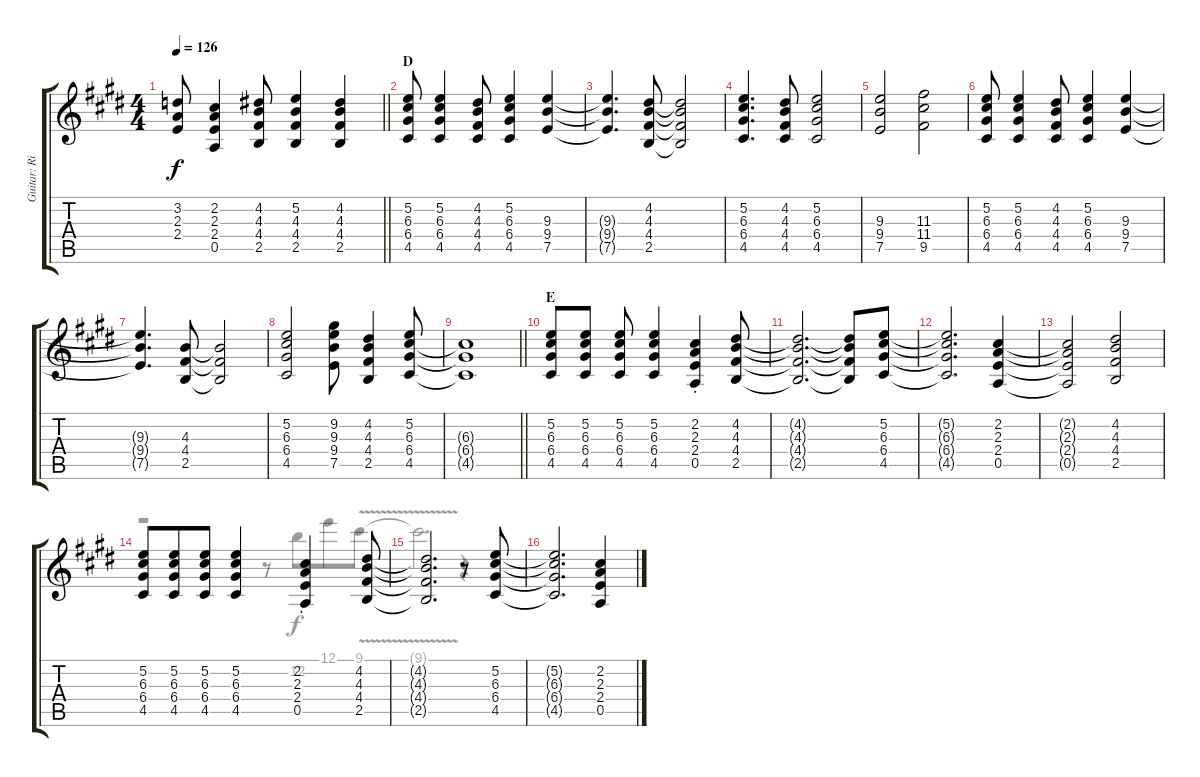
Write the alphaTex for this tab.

\track ("Guitar: Rik" "Guitar: Ri") {instrument distortionguitar}
\staff {score tabs}
\tuning (E4 B3 G3 D3 A2 E2) {hide}
\voice
\ts (4 4)
\tempo 126
\clef g2
\barLineRight lightlight
\ks e
(3.2 2.3 2.4).8{dy f} (2.2 2.3 2.4 0.5).4 (4.2 4.3 4.4 2.5).8 (5.2 4.3 4.4 2.5).4 (4.2 4.3 4.4 2.5).4 |
\section ("" "D")
(5.2 6.3 6.4 4.5).8 (5.2 6.3 6.4 4.5).4 (4.2 4.3 4.4 4.5).8 (5.2 6.3 6.4 4.5).4 (9.3 9.4 7.5).4 |
(9.3{t} 9.4{t} 7.5{t}).4{d} (4.2 4.3 4.4 2.5).8 (4.2{t} 4.3{t} 4.4{t} 2.5{t}).2 |
(5.2 6.3 6.4 4.5).4{d} (4.2 4.3 4.4 4.5).8 (5.2 6.3 6.4 4.5).2 |
(9.3 9.4 7.5).2 (11.3 11.4 9.5).2 |
(5.2 6.3 6.4 4.5).8 (5.2 6.3 6.4 4.5).4 (4.2 4.3 4.4 4.5).8 (5.2 6.3 6.4 4.5).4 (9.3 9.4 7.5).4 |
(9.3{t} 9.4{t} 7.5{t}).4{d} (4.3 4.4 2.5).8 (4.3{t} 4.4{t} 2.5{t}).2 |
(5.2 6.3 6.4 4.5).2 (9.2 9.3 9.4 7.5).8 (4.2 4.3 4.4 2.5).4 (5.2 6.3 6.4 4.5).8 |
\barLineRight lightlight
(6.3{t} 6.4{t} 4.5{t}).1 |
\section ("" "E")
(5.2 6.3 6.4 4.5).8 (5.2 6.3 6.4 4.5).8 (5.2 6.3 6.4 4.5).8 (5.2 6.3 6.4 4.5).4 (2.2{st} 2.3{st} 2.4{st} 0.5{st}).4 (4.2 4.3 4.4 2.5).8 |
(4.2{t} 4.3{t} 4.4{t} 2.5{t}).2{d} (4.2{t} 4.3{t} 4.4{t} 2.5{t}).8 (5.2 6.3 6.4 4.5).8 |
(5.2{t} 6.3{t} 6.4{t} 4.5{t}).2{d} (2.2 2.3 2.4 0.5).4 |
(2.2{t} 2.3{t} 2.4{t} 0.5{t}).2 (4.2 4.3 4.4 2.5).2 |
(5.2 6.3 6.4 4.5).8 (5.2 6.3 6.4 4.5).8{beam merge} (5.2 6.3 6.4 4.5).8 (5.2 6.3 6.4 4.5).4 (2.2{st} 2.3{st} 2.4{st} 0.5{st}).4 (4.2 4.3 4.4 2.5).8 |
(4.2{t} 4.3{t} 4.4{t} 2.5{t}).2{d} r.8 (5.2 6.3 6.4 4.5).8 |
(5.2{t} 6.3{t} 6.4{t} 4.5{t}).2{d} (2.2 2.3 2.4 0.5).4
\voice
\clef g2
\ottava regular
\simile none
\barLineRight lightlight
\ks e
|
|
|
|
|
|
|
|
\barLineRight lightlight
|
|
|
|
|
r.2 r.8 12.2.8{beam merge} 12.1.8 9.1{v}.8 |
9.1{t}.2{d} r.4 |
